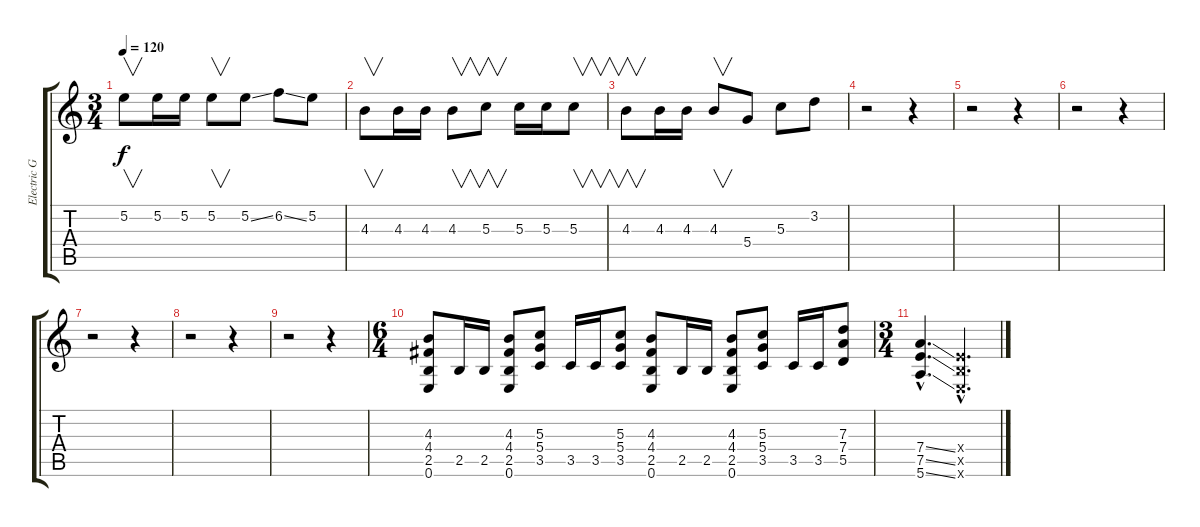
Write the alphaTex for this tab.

\track ("Electric Guitar 1( Disto )" "Electric G") {instrument distortionguitar}
\staff {score tabs}
\tuning (E4 B3 G3 D3 A2 E2) {hide}
\ts (3 4)
\tempo 120
\clef g2
\ks c
5.2.8{v dy f} 5.2.16 5.2.16 5.2.8{v} 5.2{ss}.8 6.2{ss}.8 5.2.8 |
4.3.8{v volume 0} 4.3.16 4.3.16 4.3.8{v} 5.3.8{v} 5.3.16 5.3.16 5.3.8{v} |
4.3.8{v} 4.3.16 4.3.16 4.3.8{v} 5.4.8 5.3.8 3.2.8 |
r.2 r.4 |
r.2 r.4 |
r.2 r.4 |
r.2 r.4 |
r.2 r.4 |
r.2 r.4 |
\ts (6 4)
(4.3 4.4 2.5 0.6).8{volume 16} 2.5.16 2.5.16 (4.3 4.4 2.5 0.6).8 (5.3 5.4 3.5).8 3.5.16 3.5.16 (5.3 5.4 3.5).8 (4.3 4.4 2.5 0.6).8 2.5.16 2.5.16 (4.3 4.4 2.5 0.6).8 (5.3 5.4 3.5).8 3.5.16 3.5.16 (7.3 7.4 5.5).8 |
\ts (3 4)
(7.4{ss hac} 7.5{ss hac} 5.6{ss hac}).4{d} (2.4{hac x} 2.5{hac x} 0.6{hac x}).4{d}
